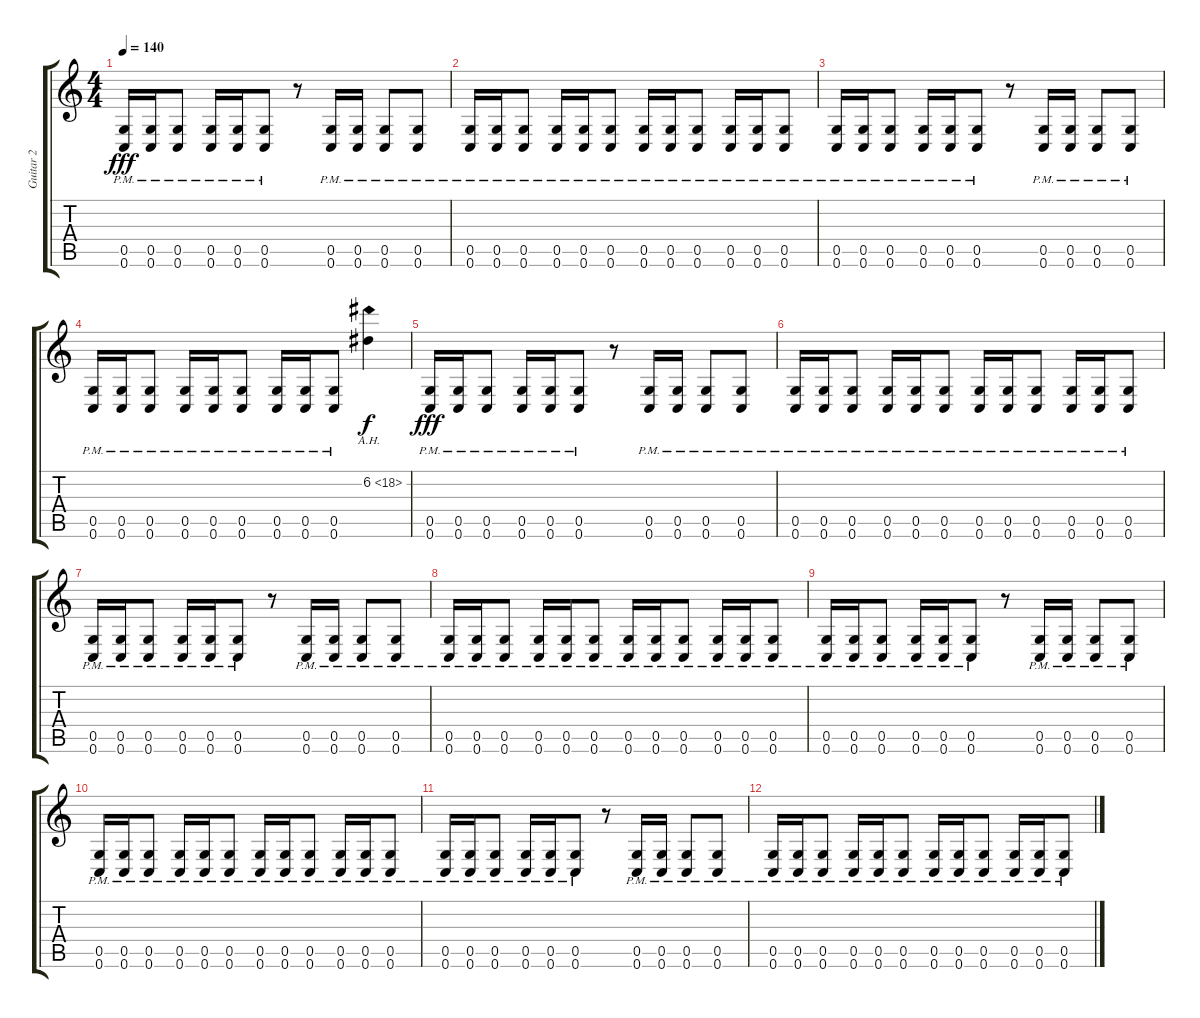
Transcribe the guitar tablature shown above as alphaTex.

\track ("Guitar 2" "Guitar 2") {instrument overdrivenguitar}
\staff {score tabs}
\tuning (D4 A3 F3 C3 G2 C2) {hide}
\ts (4 4)
\tempo 140
\clef g2
\ks c
(0.5{pm} 0.6{pm}).16{dy fff} (0.5{pm} 0.6{pm}).16 (0.5{pm} 0.6{pm}).8 (0.5{pm} 0.6{pm}).16 (0.5{pm} 0.6{pm}).16 (0.5{pm} 0.6{pm}).8 r.8 (0.5{pm} 0.6{pm}).16 (0.5{pm} 0.6{pm}).16 (0.5{pm} 0.6{pm}).8 (0.5{pm} 0.6{pm}).8 |
(0.5{pm} 0.6{pm}).16 (0.5{pm} 0.6{pm}).16 (0.5{pm} 0.6{pm}).8 (0.5{pm} 0.6{pm}).16 (0.5{pm} 0.6{pm}).16 (0.5{pm} 0.6{pm}).8 (0.5{pm} 0.6{pm}).16 (0.5{pm} 0.6{pm}).16 (0.5{pm} 0.6{pm}).8 (0.5{pm} 0.6{pm}).16 (0.5{pm} 0.6{pm}).16 (0.5{pm} 0.6{pm}).8 |
(0.5{pm} 0.6{pm}).16 (0.5{pm} 0.6{pm}).16 (0.5{pm} 0.6{pm}).8 (0.5{pm} 0.6{pm}).16 (0.5{pm} 0.6{pm}).16 (0.5{pm} 0.6{pm}).8 r.8 (0.5{pm} 0.6{pm}).16 (0.5{pm} 0.6{pm}).16 (0.5{pm} 0.6{pm}).8 (0.5{pm} 0.6{pm}).8 |
(0.5{pm} 0.6{pm}).16 (0.5{pm} 0.6{pm}).16 (0.5{pm} 0.6{pm}).8 (0.5{pm} 0.6{pm}).16 (0.5{pm} 0.6{pm}).16 (0.5{pm} 0.6{pm}).8 (0.5{pm} 0.6{pm}).16 (0.5{pm} 0.6{pm}).16 (0.5{pm} 0.6).8 6.2{ah 12}.4{dy f} |
(0.5{pm} 0.6{pm}).16{dy fff} (0.5{pm} 0.6{pm}).16 (0.5{pm} 0.6{pm}).8 (0.5{pm} 0.6{pm}).16 (0.5{pm} 0.6{pm}).16 (0.5{pm} 0.6).8 r.8 (0.5{pm} 0.6{pm}).16 (0.5{pm} 0.6{pm}).16 (0.5{pm} 0.6{pm}).8 (0.5{pm} 0.6).8 |
(0.5{pm} 0.6{pm}).16 (0.5{pm} 0.6{pm}).16 (0.5{pm} 0.6{pm}).8 (0.5{pm} 0.6{pm}).16 (0.5{pm} 0.6{pm}).16 (0.5{pm} 0.6{pm}).8 (0.5{pm} 0.6{pm}).16 (0.5{pm} 0.6{pm}).16 (0.5{pm} 0.6{pm}).8 (0.5{pm} 0.6{pm}).16 (0.5{pm} 0.6{pm}).16 (0.5{pm} 0.6{pm}).8 |
(0.5{pm} 0.6{pm}).16 (0.5{pm} 0.6{pm}).16 (0.5{pm} 0.6{pm}).8 (0.5{pm} 0.6{pm}).16 (0.5{pm} 0.6{pm}).16 (0.5{pm} 0.6).8 r.8 (0.5{pm} 0.6{pm}).16 (0.5{pm} 0.6{pm}).16 (0.5{pm} 0.6{pm}).8 (0.5{pm} 0.6{pm}).8 |
(0.5{pm} 0.6{pm}).16 (0.5{pm} 0.6{pm}).16 (0.5{pm} 0.6{pm}).8 (0.5{pm} 0.6{pm}).16 (0.5{pm} 0.6{pm}).16 (0.5{pm} 0.6{pm}).8 (0.5{pm} 0.6{pm}).16 (0.5{pm} 0.6{pm}).16 (0.5{pm} 0.6{pm}).8 (0.5{pm} 0.6{pm}).16 (0.5{pm} 0.6{pm}).16 (0.5{pm} 0.6{pm}).8 |
(0.5{pm} 0.6{pm}).16 (0.5{pm} 0.6{pm}).16 (0.5{pm} 0.6{pm}).8 (0.5{pm} 0.6{pm}).16 (0.5{pm} 0.6{pm}).16 (0.5{pm} 0.6{pm}).8 r.8 (0.5{pm} 0.6{pm}).16 (0.5{pm} 0.6{pm}).16 (0.5{pm} 0.6{pm}).8 (0.5{pm} 0.6{pm}).8 |
(0.5{pm} 0.6{pm}).16 (0.5{pm} 0.6{pm}).16 (0.5{pm} 0.6{pm}).8 (0.5{pm} 0.6{pm}).16 (0.5{pm} 0.6{pm}).16 (0.5{pm} 0.6{pm}).8 (0.5{pm} 0.6{pm}).16 (0.5{pm} 0.6{pm}).16 (0.5{pm} 0.6{pm}).8 (0.5{pm} 0.6{pm}).16 (0.5{pm} 0.6{pm}).16 (0.5{pm} 0.6{pm}).8 |
(0.5{pm} 0.6{pm}).16 (0.5{pm} 0.6{pm}).16 (0.5{pm} 0.6{pm}).8 (0.5{pm} 0.6{pm}).16 (0.5{pm} 0.6{pm}).16 (0.5{pm} 0.6{pm}).8 r.8 (0.5{pm} 0.6{pm}).16 (0.5{pm} 0.6{pm}).16 (0.5{pm} 0.6{pm}).8 (0.5{pm} 0.6{pm}).8 |
(0.5{pm} 0.6{pm}).16 (0.5{pm} 0.6{pm}).16 (0.5{pm} 0.6{pm}).8 (0.5{pm} 0.6{pm}).16 (0.5{pm} 0.6{pm}).16 (0.5{pm} 0.6{pm}).8 (0.5{pm} 0.6{pm}).16 (0.5{pm} 0.6{pm}).16 (0.5{pm} 0.6{pm}).8 (0.5{pm} 0.6{pm}).16 (0.5{pm} 0.6{pm}).16 (0.5{pm} 0.6{pm}).8
